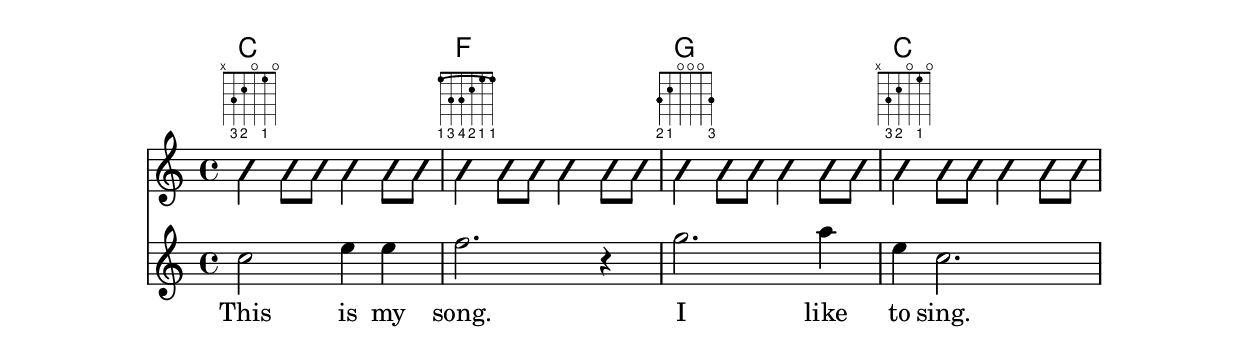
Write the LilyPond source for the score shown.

%% Do not edit this file; it is auto-generated from input/new
%% This file is in the public domain.
%% Note: this file works from version 2.12.0
\version "2.13.1"

\header {
%% Translation of GIT committish: 4c465c44a037a2a9570964bde1ce64c1cb15014f
  texidoces = "
Para la música de guitarra, es posible mostrar los ritmos de rasgueo,
además de las notas de la melodía, acordes y diagramas de posiciones.

"
  doctitlees = "Ritmos rasgueados de guitarra"

%% Translation of GIT committish: 6ce7f350682dfa99af97929be1dec6b9f1cbc01a
  texidocde = "
In Guitarrennotation kann neben Melodie, Akkordbezeichnungen und
Bunddiagrammen auch der Schlagrhythmus angegeben werden.

"
  doctitlede = "Schlagrhythmus für Guitarren"


%% Translation of GIT committish: fa7695ea860d7ab2db86581dd5f8bc4f413f6705
  texidocfr = "
En matière de notation pour guitare, il arrive que soient indiqués les
@qq{coups de gratte} en plus de la mélodie, grilles d'accords et
diagrammes de tablature.

"
  doctitlede = "Rythmique et guitare"

  lsrtags = "rhythms,fretted-strings"
  texidoc = "
For guitar music, it is possible to show strum rhythms, along
with melody notes, chord names, and fret diagrams.
"
  doctitle = "Guitar strum rhythms"
} % begin verbatim


\include "predefined-guitar-fretboards.ly"
<<
  \new ChordNames {
    \chordmode {
      c1 f g c
    }
  }
  \new FretBoards {
    \chordmode {
      c1 f g c
    }
  }
  \new Voice \with {
    \consists "Pitch_squash_engraver"
  } {
    \relative c'' {
      \improvisationOn
      c4 c8 c c4 c8 c
      f4 f8 f f4 f8 f
      g4 g8 g g4 g8 g
      c4 c8 c c4 c8 c
    }
  }
  \new Voice = "melody" {
    \relative c'' {
      c2 e4 e4
      f2. r4
      g2. a4
      e4 c2.
    }
  }
  \new Lyrics {
    \lyricsto "melody" {
      This is my song.
      I like to sing.
    }
  }
>>
